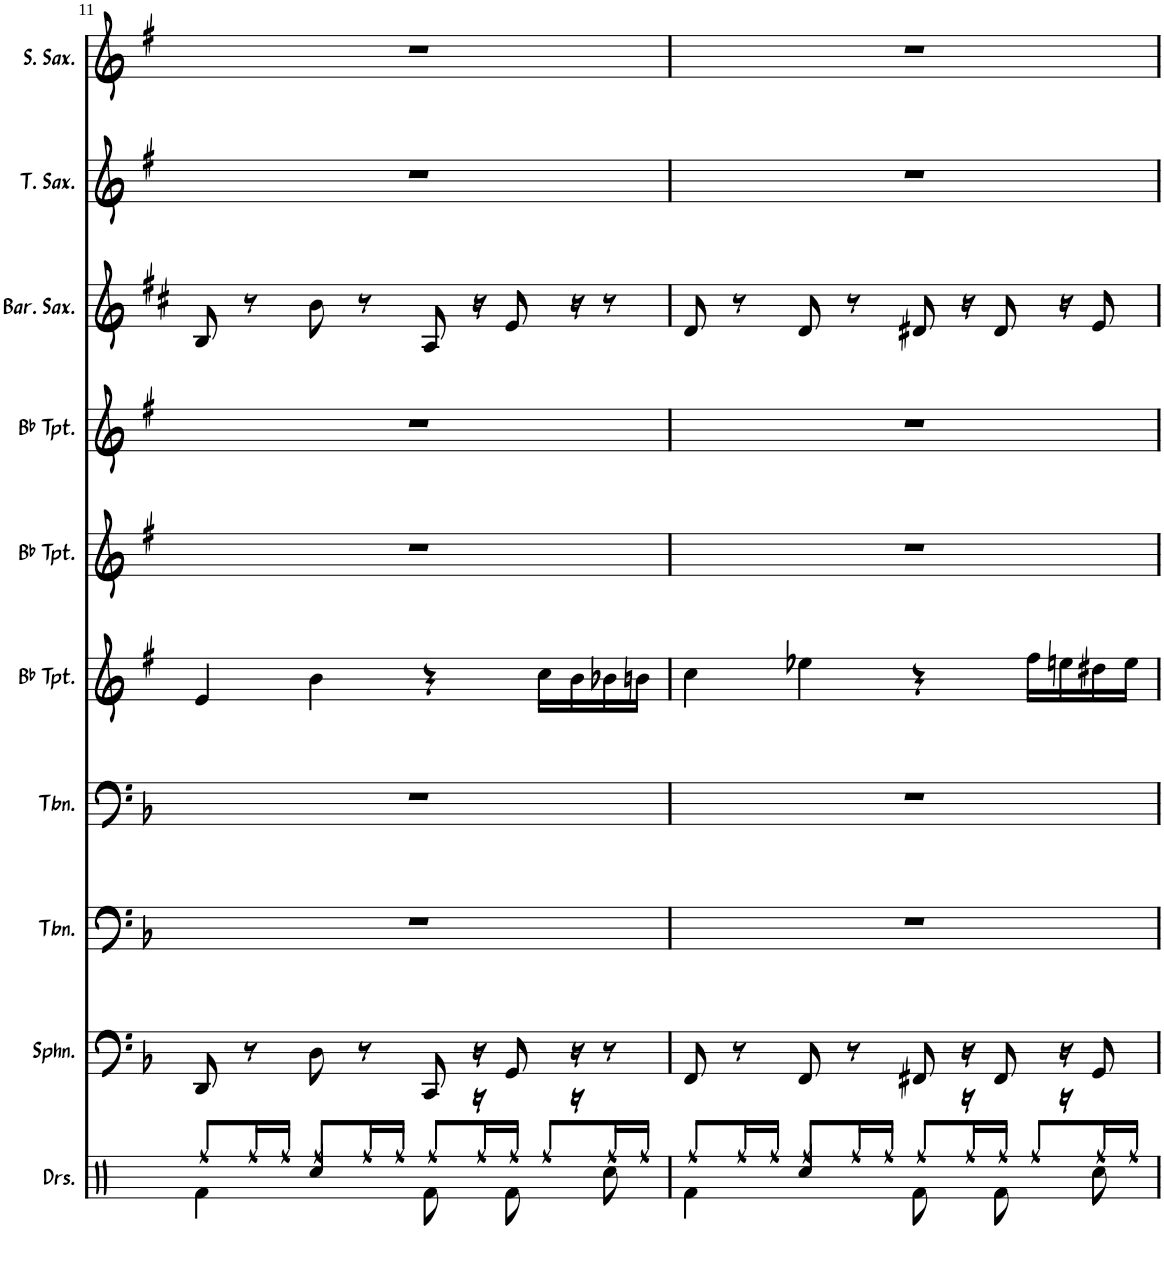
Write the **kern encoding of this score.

**kern	**kern	**kern	**kern	**kern	**kern	**kern	**kern	**kern	**kern
*part10	*part9	*part8	*part7	*part6	*part5	*part4	*part3	*part2	*part1
*staff10	*staff9	*staff8	*staff7	*staff6	*staff5	*staff4	*staff3	*staff2	*staff1
*I"Drumset	*I"Sousaphone	*I"Trombone	*I"Trombone	*I"Bb Trumpet	*I"Bb Trumpet	*I"Bb Trumpet	*I"Baritone Saxophone	*I"Tenor Saxophone	*I"Soprano Saxophone
*I'Drs.	*I'Sphn.	*I'Tbn.	*I'Tbn.	*I'Bb Tpt.	*I'Bb Tpt.	*I'Bb Tpt.	*I'Bar. Sax.	*I'T. Sax.	*I'S. Sax.
!!LO:PB:g=z
*clefX	*clefF4	*clefF4	*clefF4	*clefG2	*clefG2	*clefG2	*clefG2	*clefG2	*clefG2
*	*	*	*	*Trd1c2	*Trd1c2	*Trd1c2	*Trd12c21	*Trd8c14	*Trd1c2
*k[b-]	*k[b-]	*k[b-]	*k[b-]	*k[f#]	*k[f#]	*k[f#]	*k[f#c#]	*k[f#]	*k[f#]
*F:	*F:	*F:	*F:	*G:	*G:	*G:	*D:	*G:	*G:
*M4/4	*M4/4	*M4/4	*M4/4	*M4/4	*M4/4	*M4/4	*M4/4	*M4/4	*M4/4
=11	=11	=11	=11	=11	=11	=11	=11	=11	=11
*^	*	*	*	*	*	*	*	*	*
4Rf\	8Rff/L	8DD/	1r	1r	4e/	1r	1r	8B/	1r	1r
.	16Rff/L	8r	.	.	.	.	.	8r	.	.
.	16Rff/JJ	.	.	.	.	.	.	.	.	.
4Rcc/	8Rff/L	8D\	.	.	4b\	.	.	8b\	.	.
.	16Rff/L	8r	.	.	.	.	.	8r	.	.
.	16Rff/JJ	.	.	.	.	.	.	.	.	.
8Rf\	8Rff/L	8CC/	.	.	4r	.	.	8A/	.	.
16r	16Rff/L	16r	.	.	.	.	.	16r	.	.
8Rf\	16Rff/JJ	8GG/	.	.	.	.	.	8e/	.	.
.	8Rff/L	.	.	.	16cc\LL	.	.	.	.	.
16r	.	16r	.	.	16b\	.	.	16r	.	.
8Rcc\	16Rff/L	8r	.	.	16b-X\	.	.	8r	.	.
.	16Rff/JJ	.	.	.	16bn\JJ	.	.	.	.	.
=12	=12	=12	=12	=12	=12	=12	=12	=12	=12	=12
4Rf\	8Rff/L	8FF/	1r	1r	4cc\	1r	1r	8d/	1r	1r
.	16Rff/L	8r	.	.	.	.	.	8r	.	.
.	16Rff/JJ	.	.	.	.	.	.	.	.	.
4Rcc/	8Rff/L	8FF/	.	.	4ee-X\	.	.	8d/	.	.
.	16Rff/L	8r	.	.	.	.	.	8r	.	.
.	16Rff/JJ	.	.	.	.	.	.	.	.	.
8Rf\	8Rff/L	8FF#X/	.	.	4r	.	.	8d#X/	.	.
16r	16Rff/L	16r	.	.	.	.	.	16r	.	.
8Rf\	16Rff/JJ	8FF#/	.	.	.	.	.	8d#/	.	.
.	8Rff/L	.	.	.	16ff#\LL	.	.	.	.	.
16r	.	16r	.	.	16een\	.	.	16r	.	.
8Rcc\	16Rff/L	8GG/	.	.	16dd#X\	.	.	8e/	.	.
.	16Rff/JJ	.	.	.	16ee\JJ	.	.	.	.	.
*v	*v	*	*	*	*	*	*	*	*	*
=	=	=	=	=	=	=	=	=	=
*-	*-	*-	*-	*-	*-	*-	*-	*-	*-
